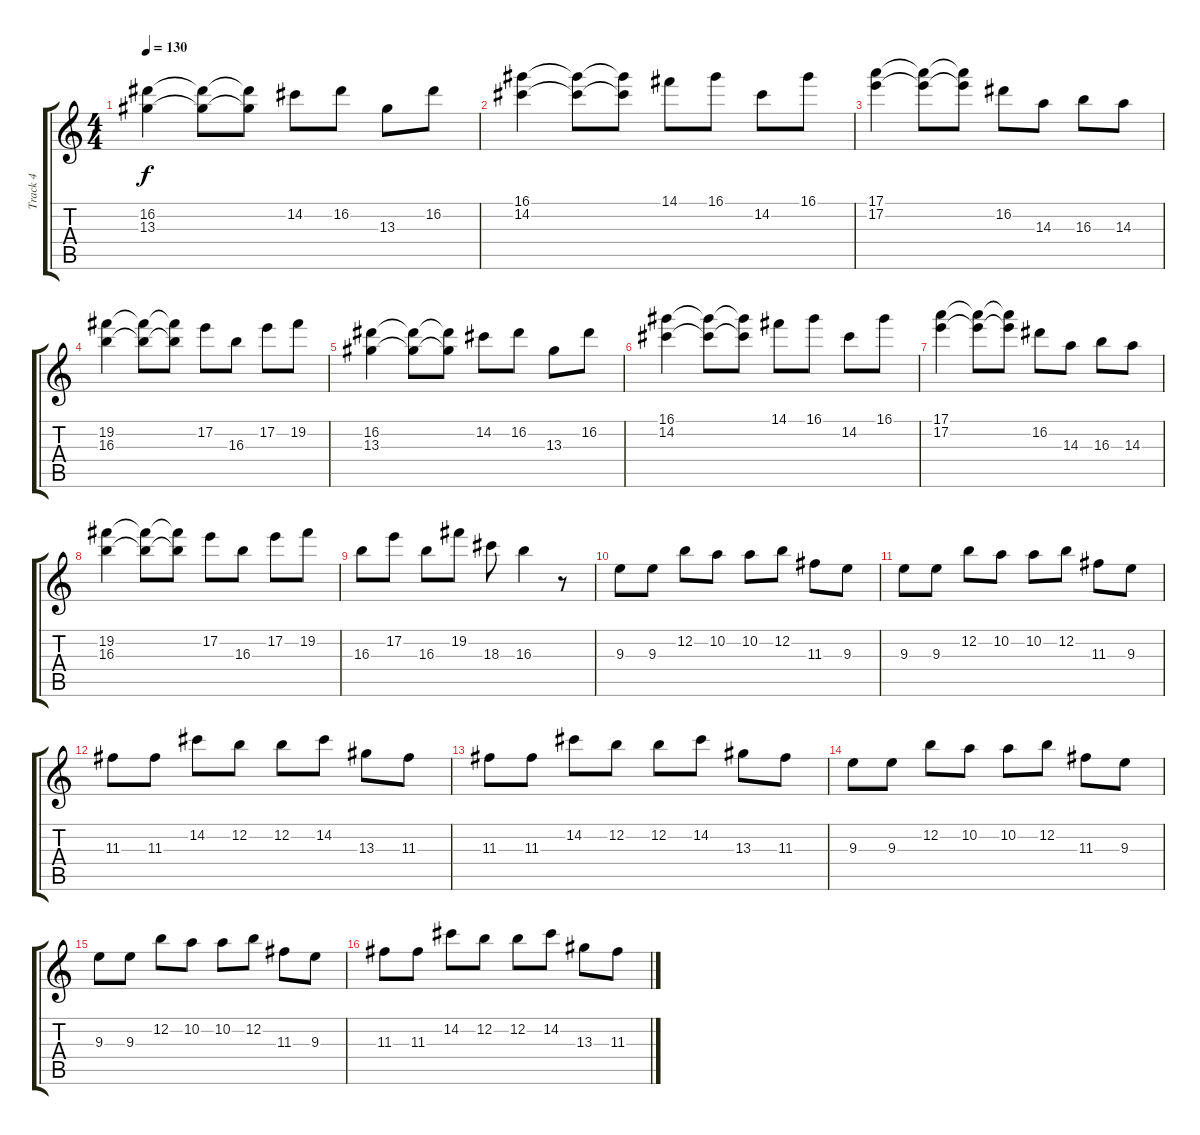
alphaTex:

\track ("Track 4" "Track 4") {instrument overdrivenguitar}
\staff {score tabs}
\tuning (E4 B3 G3 D3 A2 E2) {hide}
\ts (4 4)
\tempo 130
\clef g2
\ks c
(16.2 13.3).4{dy f instrument electricguitarjazz} (16.2{t} 13.3{t}).8 (16.2{t} 13.3{t}).8 14.2.8 16.2.8 13.3.8 16.2.8 |
(16.1 14.2).4 (16.1{t} 14.2{t}).8 (16.1{t} 14.2{t}).8 14.1.8 16.1.8 14.2.8 16.1.8 |
(17.1 17.2).4 (17.1{t} 17.2{t}).8 (17.1{t} 17.2{t}).8 16.2.8 14.3.8 16.3.8 14.3.8 |
(19.2 16.3).4 (19.2{t} 16.3{t}).8 (19.2{t} 16.3{t}).8 17.2.8 16.3.8 17.2.8 19.2.8 |
(16.2 13.3).4 (16.2{t} 13.3{t}).8 (16.2{t} 13.3{t}).8 14.2.8 16.2.8 13.3.8 16.2.8 |
(16.1 14.2).4 (16.1{t} 14.2{t}).8 (16.1{t} 14.2{t}).8 14.1.8 16.1.8 14.2.8 16.1.8 |
(17.1 17.2).4 (17.1{t} 17.2{t}).8 (17.1{t} 17.2{t}).8 16.2.8 14.3.8 16.3.8 14.3.8 |
(19.2 16.3).4 (19.2{t} 16.3{t}).8 (19.2{t} 16.3{t}).8 17.2.8 16.3.8 17.2.8 19.2.8 |
16.3.8 17.2.8 16.3.8 19.2.8 18.3.8 16.3.4 r.8 |
9.3.8{instrument overdrivenguitar} 9.3.8 12.2.8 10.2.8 10.2.8 12.2.8 11.3.8 9.3.8 |
9.3.8 9.3.8 12.2.8 10.2.8 10.2.8 12.2.8 11.3.8 9.3.8 |
11.3.8 11.3.8 14.2.8 12.2.8 12.2.8 14.2.8 13.3.8 11.3.8 |
11.3.8 11.3.8 14.2.8 12.2.8 12.2.8 14.2.8 13.3.8 11.3.8 |
9.3.8 9.3.8 12.2.8 10.2.8 10.2.8 12.2.8 11.3.8 9.3.8 |
9.3.8 9.3.8 12.2.8 10.2.8 10.2.8 12.2.8 11.3.8 9.3.8 |
11.3.8 11.3.8 14.2.8 12.2.8 12.2.8 14.2.8 13.3.8 11.3.8
